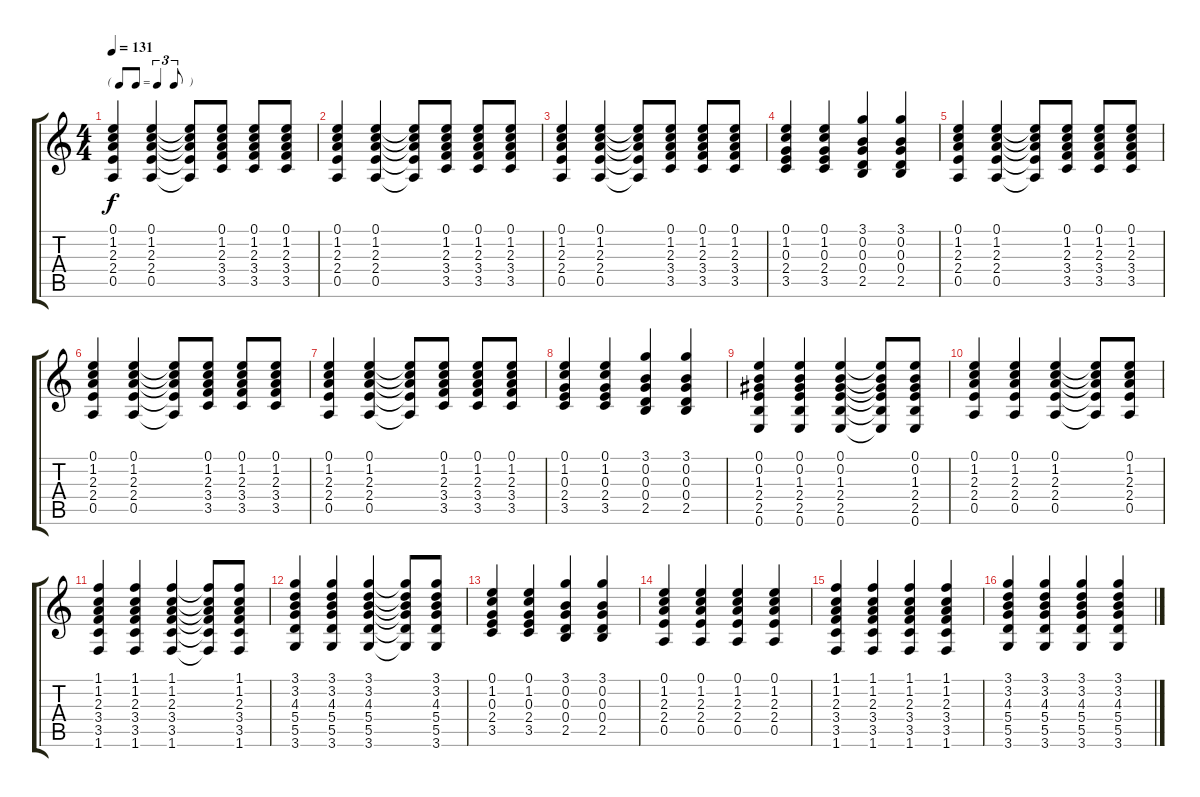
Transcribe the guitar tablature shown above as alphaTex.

\track "" {instrument acousticguitarsteel}
\staff {score tabs}
\tuning (E4 B3 G3 D3 A2 E2) {hide}
\ts (4 4)
\tf triplet8th
\tempo 131
\clef g2
\ks c
(0.1 1.2 2.3 2.4 0.5).4{dy f} (0.1 1.2 2.3 2.4 0.5).4 (0.1{t} 1.2{t} 2.3{t} 2.4{t} 0.5{t}).8 (0.1 1.2 2.3 3.4 3.5).8 (0.1 1.2 2.3 3.4 3.5).8 (0.1 1.2 2.3 3.4 3.5).8 |
(0.1 1.2 2.3 2.4 0.5).4 (0.1 1.2 2.3 2.4 0.5).4 (0.1{t} 1.2{t} 2.3{t} 2.4{t} 0.5{t}).8 (0.1 1.2 2.3 3.4 3.5).8 (0.1 1.2 2.3 3.4 3.5).8 (0.1 1.2 2.3 3.4 3.5).8 |
(0.1 1.2 2.3 2.4 0.5).4 (0.1 1.2 2.3 2.4 0.5).4 (0.1{t} 1.2{t} 2.3{t} 2.4{t} 0.5{t}).8 (0.1 1.2 2.3 3.4 3.5).8 (0.1 1.2 2.3 3.4 3.5).8 (0.1 1.2 2.3 3.4 3.5).8 |
(0.1 1.2 0.3 2.4 3.5).4 (0.1 1.2 0.3 2.4 3.5).4 (3.1 0.2 0.3 0.4 2.5).4 (3.1 0.2 0.3 0.4 2.5).4 |
(0.1 1.2 2.3 2.4 0.5).4 (0.1 1.2 2.3 2.4 0.5).4 (0.1{t} 1.2{t} 2.3{t} 2.4{t} 0.5{t}).8 (0.1 1.2 2.3 3.4 3.5).8 (0.1 1.2 2.3 3.4 3.5).8 (0.1 1.2 2.3 3.4 3.5).8 |
(0.1 1.2 2.3 2.4 0.5).4 (0.1 1.2 2.3 2.4 0.5).4 (0.1{t} 1.2{t} 2.3{t} 2.4{t} 0.5{t}).8 (0.1 1.2 2.3 3.4 3.5).8 (0.1 1.2 2.3 3.4 3.5).8 (0.1 1.2 2.3 3.4 3.5).8 |
(0.1 1.2 2.3 2.4 0.5).4 (0.1 1.2 2.3 2.4 0.5).4 (0.1{t} 1.2{t} 2.3{t} 2.4{t} 0.5{t}).8 (0.1 1.2 2.3 3.4 3.5).8 (0.1 1.2 2.3 3.4 3.5).8 (0.1 1.2 2.3 3.4 3.5).8 |
(0.1 1.2 0.3 2.4 3.5).4 (0.1 1.2 0.3 2.4 3.5).4 (3.1 0.2 0.3 0.4 2.5).4 (3.1 0.2 0.3 0.4 2.5).4 |
(0.1 0.2 1.3 2.4 2.5 0.6).4 (0.1 0.2 1.3 2.4 2.5 0.6).4 (0.1 0.2 1.3 2.4 2.5 0.6).4 (0.1{t} 0.2{t} 1.3{t} 2.4{t} 2.5{t} 0.6{t}).8 (0.1 0.2 1.3 2.4 2.5 0.6).8 |
(0.1 1.2 2.3 2.4 0.5).4 (0.1 1.2 2.3 2.4 0.5).4 (0.1 1.2 2.3 2.4 0.5).4 (0.1{t} 1.2{t} 2.3{t} 2.4{t} 0.5{t}).8 (0.1 1.2 2.3 2.4 0.5).8 |
(1.1 1.2 2.3 3.4 3.5 1.6).4 (1.1 1.2 2.3 3.4 3.5 1.6).4 (1.1 1.2 2.3 3.4 3.5 1.6).4 (1.1{t} 1.2{t} 2.3{t} 3.4{t} 3.5{t} 1.6{t}).8 (1.1 1.2 2.3 3.4 3.5 1.6).8 |
(3.1 3.2 4.3 5.4 5.5 3.6).4 (3.1 3.2 4.3 5.4 5.5 3.6).4 (3.1 3.2 4.3 5.4 5.5 3.6).4 (3.1{t} 3.2{t} 4.3{t} 5.4{t} 5.5{t} 3.6{t}).8 (3.1 3.2 4.3 5.4 5.5 3.6).8 |
(0.1 1.2 0.3 2.4 3.5).4 (0.1 1.2 0.3 2.4 3.5).4 (3.1 0.2 0.3 0.4 2.5).4 (3.1 0.2 0.3 0.4 2.5).4 |
(0.1 1.2 2.3 2.4 0.5).4 (0.1 1.2 2.3 2.4 0.5).4 (0.1 1.2 2.3 2.4 0.5).4 (0.1 1.2 2.3 2.4 0.5).4 |
(1.1 1.2 2.3 3.4 3.5 1.6).4 (1.1 1.2 2.3 3.4 3.5 1.6).4 (1.1 1.2 2.3 3.4 3.5 1.6).4 (1.1 1.2 2.3 3.4 3.5 1.6).4 |
(3.1 3.2 4.3 5.4 5.5 3.6).4 (3.1 3.2 4.3 5.4 5.5 3.6).4 (3.1 3.2 4.3 5.4 5.5 3.6).4 (3.1 3.2 4.3 5.4 5.5 3.6).4
